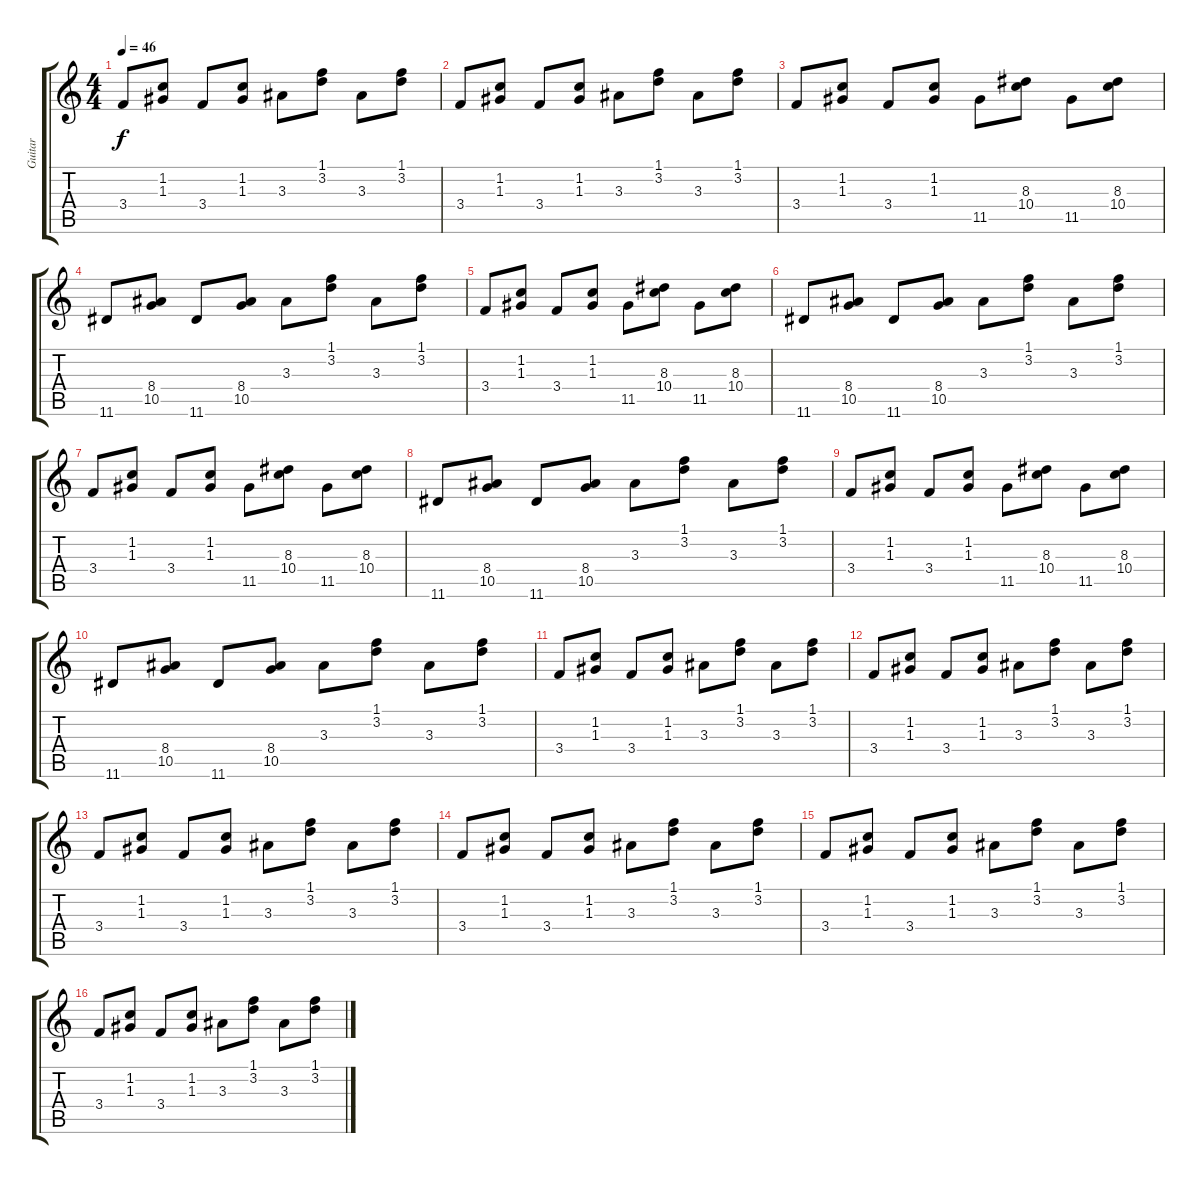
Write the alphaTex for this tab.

\track ("Guitar" "Guitar") {instrument acousticguitarsteel}
\staff {score tabs}
\tuning (E4 B3 G3 D3 A2 E2) {hide}
\ts (4 4)
\tempo 46
\clef g2
\ks c
3.4.8{dy f} (1.2 1.3).8 3.4.8 (1.2 1.3).8 3.3.8 (1.1 3.2).8 3.3.8 (1.1 3.2).8 |
3.4.8 (1.2 1.3).8 3.4.8 (1.2 1.3).8 3.3.8 (1.1 3.2).8 3.3.8 (1.1 3.2).8 |
3.4.8 (1.2 1.3).8 3.4.8 (1.2 1.3).8 11.5.8 (8.3 10.4).8 11.5.8 (8.3 10.4).8 |
11.6.8 (8.4 10.5).8 11.6.8 (8.4 10.5).8 3.3.8 (1.1 3.2).8 3.3.8 (1.1 3.2).8 |
3.4.8 (1.2 1.3).8 3.4.8 (1.2 1.3).8 11.5.8 (8.3 10.4).8 11.5.8 (8.3 10.4).8 |
11.6.8 (8.4 10.5).8 11.6.8 (8.4 10.5).8 3.3.8 (1.1 3.2).8 3.3.8 (1.1 3.2).8 |
3.4.8 (1.2 1.3).8 3.4.8 (1.2 1.3).8 11.5.8 (8.3 10.4).8 11.5.8 (8.3 10.4).8 |
11.6.8 (8.4 10.5).8 11.6.8 (8.4 10.5).8 3.3.8 (1.1 3.2).8 3.3.8 (1.1 3.2).8 |
3.4.8 (1.2 1.3).8 3.4.8 (1.2 1.3).8 11.5.8 (8.3 10.4).8 11.5.8 (8.3 10.4).8 |
11.6.8 (8.4 10.5).8 11.6.8 (8.4 10.5).8 3.3.8 (1.1 3.2).8 3.3.8 (1.1 3.2).8 |
3.4.8 (1.2 1.3).8 3.4.8 (1.2 1.3).8 3.3.8 (1.1 3.2).8 3.3.8 (1.1 3.2).8 |
3.4.8 (1.2 1.3).8 3.4.8 (1.2 1.3).8 3.3.8 (1.1 3.2).8 3.3.8 (1.1 3.2).8 |
3.4.8 (1.2 1.3).8 3.4.8 (1.2 1.3).8 3.3.8 (1.1 3.2).8 3.3.8 (1.1 3.2).8 |
3.4.8 (1.2 1.3).8 3.4.8 (1.2 1.3).8 3.3.8 (1.1 3.2).8 3.3.8 (1.1 3.2).8 |
3.4.8 (1.2 1.3).8 3.4.8 (1.2 1.3).8 3.3.8 (1.1 3.2).8 3.3.8 (1.1 3.2).8 |
3.4.8 (1.2 1.3).8 3.4.8 (1.2 1.3).8 3.3.8 (1.1 3.2).8 3.3.8 (1.1 3.2).8
